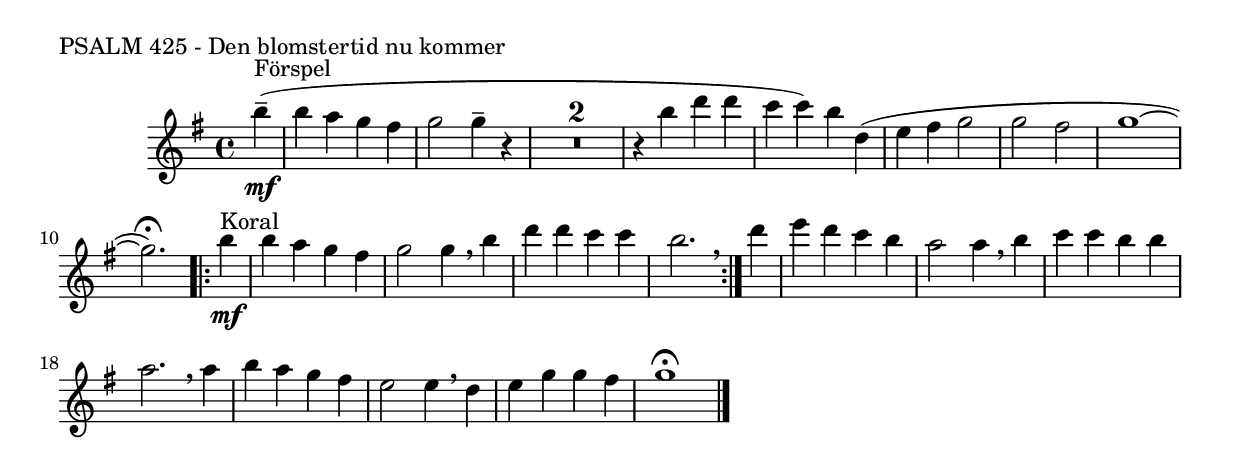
\version "2.18.0"
% When ready to include in collection: 1. Comment out paper, score.
% 				       2. Create include file of relative and
%					  header.
%Comment out from here
%{
#(set-default-paper-size "a5" 'landscape)
#(set-global-staff-size 15) % set staff-size when ready to print

\include "Marsch_format.ly"

%...to here
%}
  \score {

    % Svenska Polisens Marscher: 1. Psalm 425 - Den blomstertid nu kommer    
    \relative c''' { 
    	    \key g \major \time 4/4 
    	    \compressFullBarRests
    	    \set Score.markFormatter = #format-mark-box-letters
    	    \partial 4*1
    	    b4--( ^\markup {\upright  "Förspel"} \mf     b a g fis      | % 1
    	    g2 g4-- r | % 2
    	    R1*2 |
  	    r4 b d d | % 5
    	    c c) b d, ( | % 6
    	    e fis g2 | % 7
    	    g fis | % 8
     	    g1~ | % 9
   	    g2.\fermata)
   	    
    	    \repeat volta 2 {
    	    	    b4 ^\markup {\upright  "Koral"} \mf      | % 11
    	    	    b a g fis   | % 12
    	    	    g2 g4 \breathe b      | % 13
    	    	    d d c c     | % 14
    	    	    b2. \breathe }
      
    	    d4       | % 16
    	    e d c b  | % 17
    	    a2 a4 \breathe b     | % 18
    	    c c b b  | % 19
    	    a2. \breathe a4     | % 20
    	    b a g fis| % 21
    	    e2 e4 \breathe d    | % 22
    	    e g g fis| % 23
    	    g1\fermata         | % 24
    	    \bar "|."| % 26
    }%end relative
    
    \header {
    	    piece = "PSALM 425 - Den blomstertid nu kommer"
    	    composer = "Trad."
    	}
    	\layout {ragged-last = ##t
    	}
  }%end score

